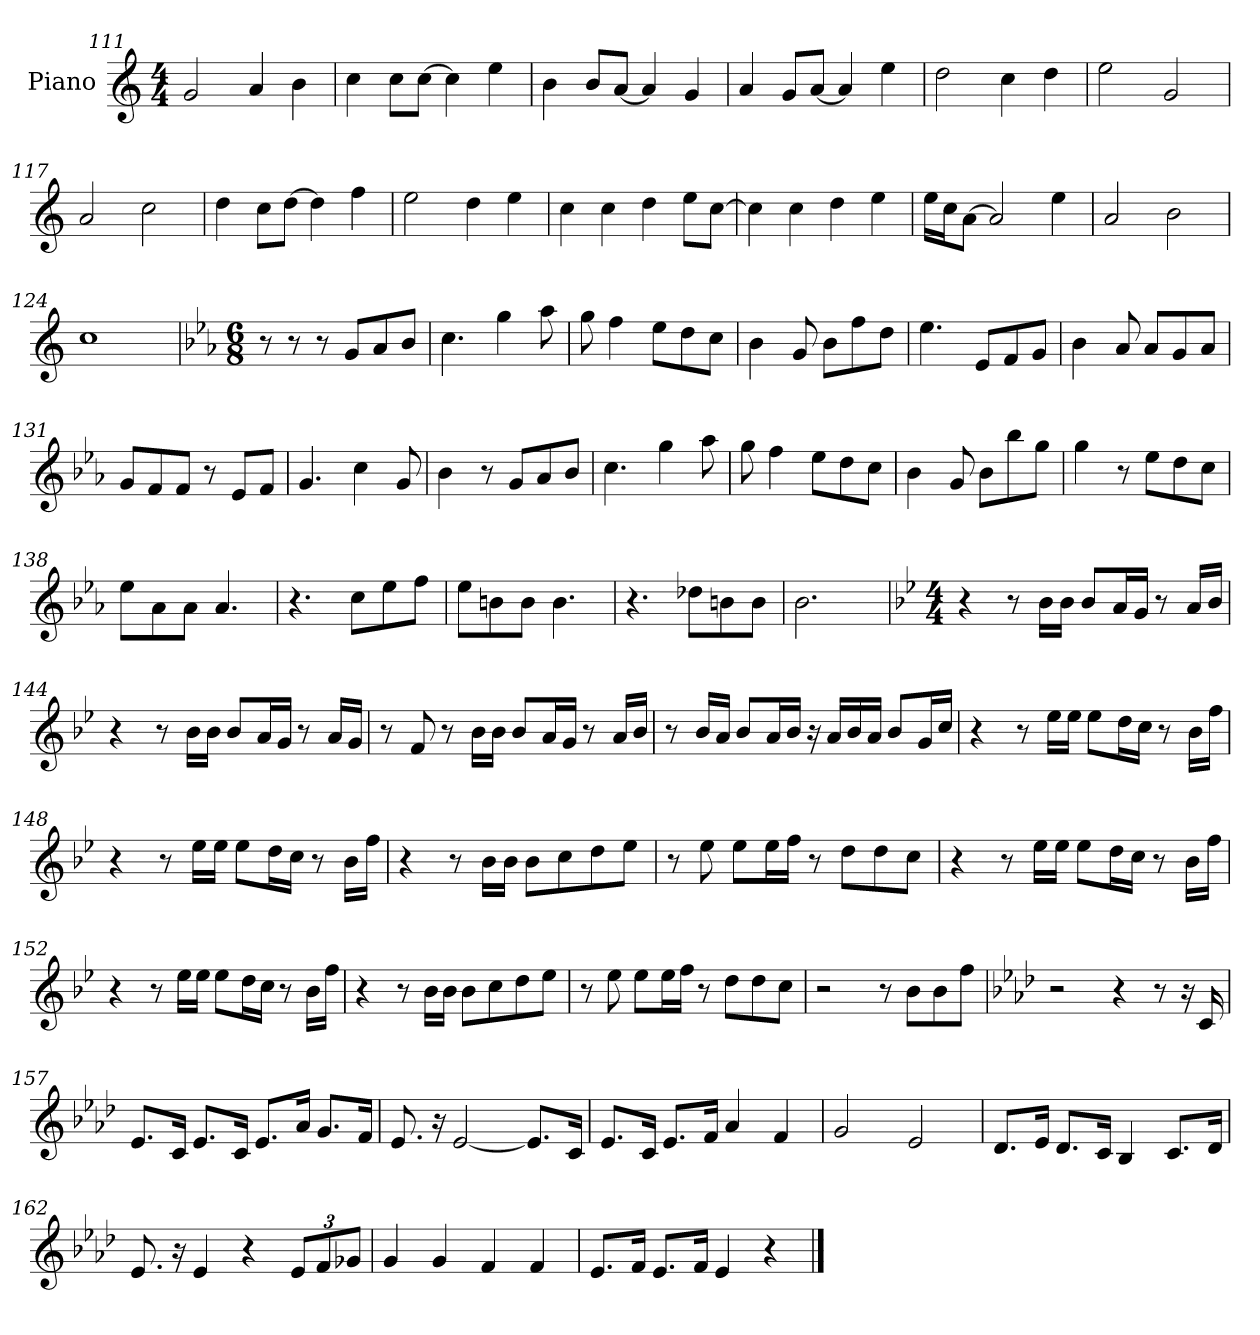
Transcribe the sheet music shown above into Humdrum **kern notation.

**kern
*part1
*staff1
*I"Piano
*I'Pno.
!!LO:LB:g=z
*clefG2
*k[]
*M4/4
=111
2g/
4a/
4b\
=112
4cc\
8cc\L
[8cc\J
4cc\]
4ee\
=113
4b\
8b/L
[8a/J
4a/]
4g/
=114
4a/
8g/L
[8a/J
4a/]
4ee\
=115
2dd\
4cc\
4dd\
=116
2ee\
2g/
=117
2a/
2cc\
=118
4dd\
8cc\L
[8dd\J
4dd\]
4ff\
=119
2ee\
4dd\
4ee\
!!LO:LB:g=z
=120
4cc\
4cc\
4dd\
8ee\L
[8cc\J
=121
4cc\]
4cc\
4dd\
4ee\
=122
16ee\LL
16cc\J
[8a\J
2a/]
4ee\
=123
2a/
2b\
=124
1cc
=125
*k[b-e-a-]
*M6/8
8r
8r
8r
8g/L
8a-/
8b-/J
=126
4.cc\
4gg\
8aa-\
=127
8gg\
4ff\
8ee-\L
8dd\
8cc\J
!!LO:LB:g=z
=128
4b-\
8g/
8b-\L
8ff\
8dd\J
=129
4.ee-\
8e-/L
8f/
8g/J
=130
4b-\
8a-/
8a-/L
8g/
8a-/J
=131
8g/L
8f/
8f/J
8r
8e-/L
8f/J
=132
4.g/
4cc\
8g/
=133
4b-\
8r
8g/L
8a-/
8b-/J
=134
4.cc\
4gg\
8aa-\
!!LO:LB:g=z
=135
8gg\
4ff\
8ee-\L
8dd\
8cc\J
=136
4b-\
8g/
8b-\L
8bb-\
8gg\J
=137
4gg\
8r
8ee-\L
8dd\
8cc\J
=138
8ee-\L
8a-\
8a-\J
4.a-/
=139
4.r
8cc\L
8ee-\
8ff\J
=140
8ee-\L
8bn\
8b\J
4.b\
=141
4.r
8dd-X\L
8bn\
8b\J
!!LO:LB:g=z
=142
2.b-\
=143
*k[b-e-]
*M4/4
4r
8r
16b-\LL
16b-\JJ
8b-/L
16a/L
16g/JJ
8r
16a/LL
16b-/JJ
=144
4r
8r
16b-\LL
16b-\JJ
8b-/L
16a/L
16g/JJ
8r
16a/LL
16g/JJ
=145
8r
8f/
8r
16b-\LL
16b-\JJ
8b-/L
16a/L
16g/JJ
8r
16a/LL
16b-/JJ
!!LO:PB:g=z
=146
8r
16b-/LL
16a/JJ
8b-/L
16a/L
16b-/JJ
16r
16a/LL
16b-/
16a/JJ
8b-/L
16g/L
16cc/JJ
=147
4r
8r
16ee-\LL
16ee-\JJ
8ee-\L
16dd\L
16cc\JJ
8r
16b-\LL
16ff\JJ
=148
4r
8r
16ee-\LL
16ee-\JJ
8ee-\L
16dd\L
16cc\JJ
8r
16b-\LL
16ff\JJ
=149
4r
8r
16b-\LL
16b-\JJ
8b-\L
8cc\
8dd\
8ee-\J
!!LO:LB:g=z
=150
8r
8ee-\
8ee-\L
16ee-\L
16ff\JJ
8r
8dd\L
8dd\
8cc\J
=151
4r
8r
16ee-\LL
16ee-\JJ
8ee-\L
16dd\L
16cc\JJ
8r
16b-\LL
16ff\JJ
=152
4r
8r
16ee-\LL
16ee-\JJ
8ee-\L
16dd\L
16cc\JJ
8r
16b-\LL
16ff\JJ
=153
4r
8r
16b-\LL
16b-\JJ
8b-\L
8cc\
8dd\
8ee-\J
=154
8r
8ee-\
8ee-\L
16ee-\L
16ff\JJ
8r
8dd\L
8dd\
8cc\J
!!LO:LB:g=z
=155
2r
8r
8b-\L
8b-\
8ff\J
=156
*k[b-e-a-d-]
2r
4r
8r
16r
16c/
=157
8.e-/L
16c/Jk
8.e-/L
16c/Jk
8.e-/L
16a-/Jk
8.g/L
16f/Jk
=158
8.e-/
16r
[2e-/
8.e-/L]
16c/Jk
=159
8.e-/L
16c/Jk
8.e-/L
16f/Jk
4a-/
4f/
=160
2g/
2e-/
!!LO:LB:g=z
=161
8.d-/L
16e-/Jk
8.d-/L
16c/Jk
4B-/
8.c/L
16d-/Jk
=162
8.e-/
16r
4e-/
4r
*Xbrackettup
12e-/L
12f/
12g-X/J
=163
4g/
4g/
4f/
4f/
=164
8.e-/L
16f/Jk
8.e-/L
16f/Jk
4e-/
4r
==
*-
